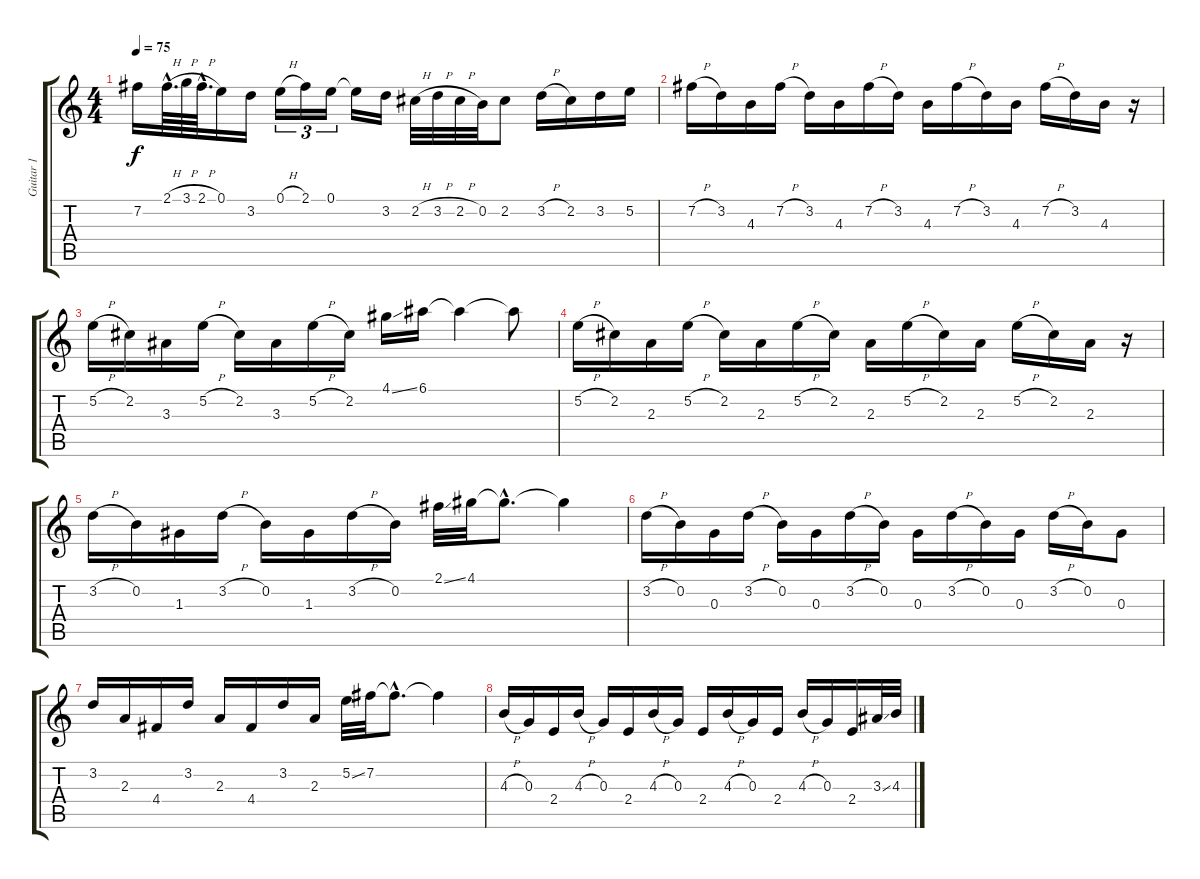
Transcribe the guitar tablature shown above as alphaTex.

\track ("Guitar 1" "Guitar 1") {instrument acousticguitarnylon}
\staff {score tabs}
\tuning (E4 B3 G3 D3 A2 E2) {hide}
\ts (4 4)
\tempo 75
\clef g2
\ks c
7.2.16{dy f} 2.1{h hac}.64{d} 3.1{h}.64 2.1{h hac}.64{d} 0.1.16 3.2.16 0.1{h}.16{tu (3 2)} 2.1.16{tu (3 2)} 0.1.16{tu (3 2)} 0.1{t}.16 3.2.16 2.2{h}.32 3.2{h}.32 2.2{h}.32 0.2.32 2.2.8 3.2{h}.16{volume 14 instrument acousticguitarsteel} 2.2.16 3.2.16 5.2.16 |
7.2{h}.16 3.2.16 4.3.16 7.2{h}.16 3.2.16 4.3.16 7.2{h}.16 3.2.16 4.3.16 7.2{h}.16 3.2.16 4.3.16 7.2{h}.16 3.2.16 4.3.16 r.16 |
5.2{h}.16 2.2.16 3.3.16 5.2{h}.16 2.2.16 3.3.16 5.2{h}.16 2.2.16 4.1{ss}.16 6.1.16 6.1{t}.4 6.1{t}.8 |
5.2{h}.16 2.2.16 2.3.16 5.2{h}.16 2.2.16 2.3.16 5.2{h}.16 2.2.16 2.3.16 5.2{h}.16 2.2.16 2.3.16 5.2{h}.16 2.2.16 2.3.16 r.16 |
3.2{h}.16 0.2.16 1.3.16 3.2{h}.16 0.2.16 1.3.16 3.2{h}.16 0.2.16 2.1{ss}.32 4.1.32 4.1{hac t}.8{d} 4.1{t}.4 |
3.2{h}.16 0.2.16 0.3.16 3.2{h}.16 0.2.16 0.3.16 3.2{h}.16 0.2.16 0.3.16 3.2{h}.16 0.2.16 0.3.16 3.2{h}.16 0.2.16 0.3.8 |
3.2.16 2.3.16 4.4.16 3.2.16 2.3.16 4.4.16 3.2.16 2.3.16 5.2{ss}.32 7.2.32 7.2{hac t}.8{d} 7.2{t}.4 |
4.3{h}.16 0.3.16 2.4.16 4.3{h}.16 0.3.16 2.4.16 4.3{h}.16 0.3.16 2.4.16 4.3{h}.16 0.3.16 2.4.16 4.3{h}.16 0.3.16 2.4.16 3.3{ss}.32 4.3.32
